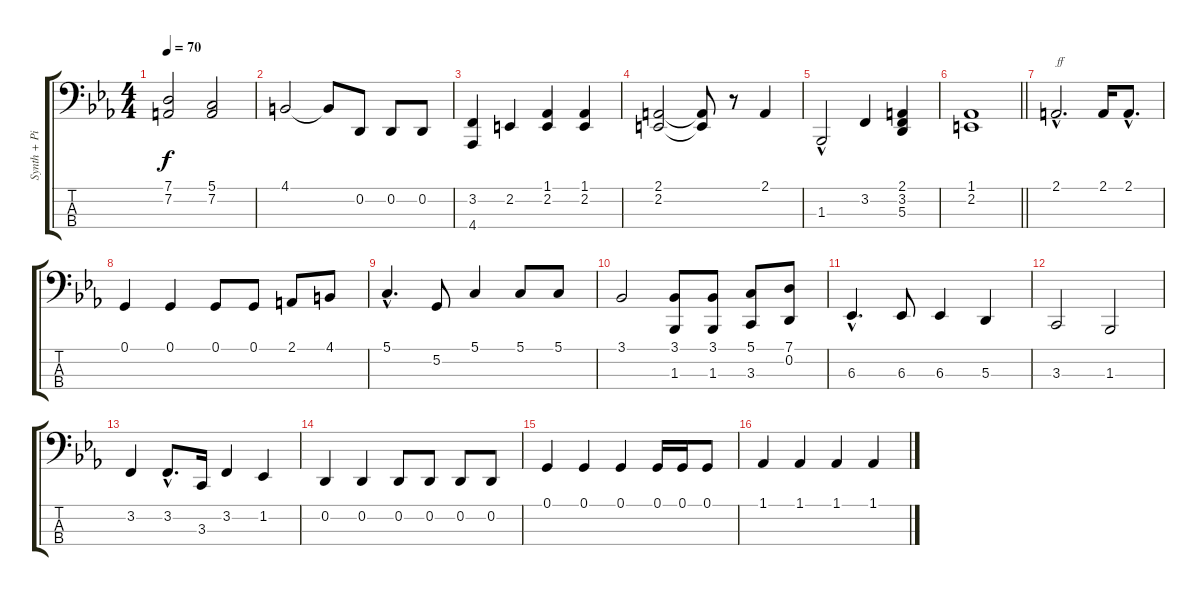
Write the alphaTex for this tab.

\track ("Synth + Piano LH - Elton John" "Synth + Pi") {instrument acousticgrandpiano}
\staff {score tabs}
\tuning (G2 D2 A1 E1) {hide}
\ts (4 4)
\tempo 70
\clef f4
\ks cminor
(7.1 7.2).2{dy f} (5.1 7.2).2 |
4.1.2 4.1{t}.8 0.2.8 0.2.8 0.2.8 |
(3.2 4.4).4 2.2.4 (1.1 2.2).4 (1.1 2.2).4 |
(2.1 2.2).2 (2.1{t} 2.2{t}).8 r.8 2.1.4 |
1.3{hac}.2 3.2.4 (2.1 3.2 5.3).4 |
\barLineRight lightlight
(1.1 2.2).1 |
2.1{hac}.2{d txt "ff" volume 11} 2.1.16 2.1{hac}.8{d} |
0.1.4 0.1.4 0.1.8 0.1.8 2.1.8 4.1.8 |
5.1{hac}.4{d} 5.2.8 5.1.4 5.1.8 5.1.8 |
3.1.2 (3.1 1.3).8 (3.1 1.3).8 (5.1 3.3).8 (7.1 0.2).8 |
6.3{hac}.4{d} 6.3.8 6.3.4 5.3.4 |
3.3.2 1.3.2 |
3.2.4 3.2{hac}.8{d} 3.3.16 3.2.4 1.2.4 |
0.2.4 0.2.4 0.2.8 0.2.8 0.2.8 0.2.8 |
0.1.4 0.1.4 0.1.4 0.1.16 0.1.16 0.1.8 |
1.1.4 1.1.4 1.1.4 1.1.4
